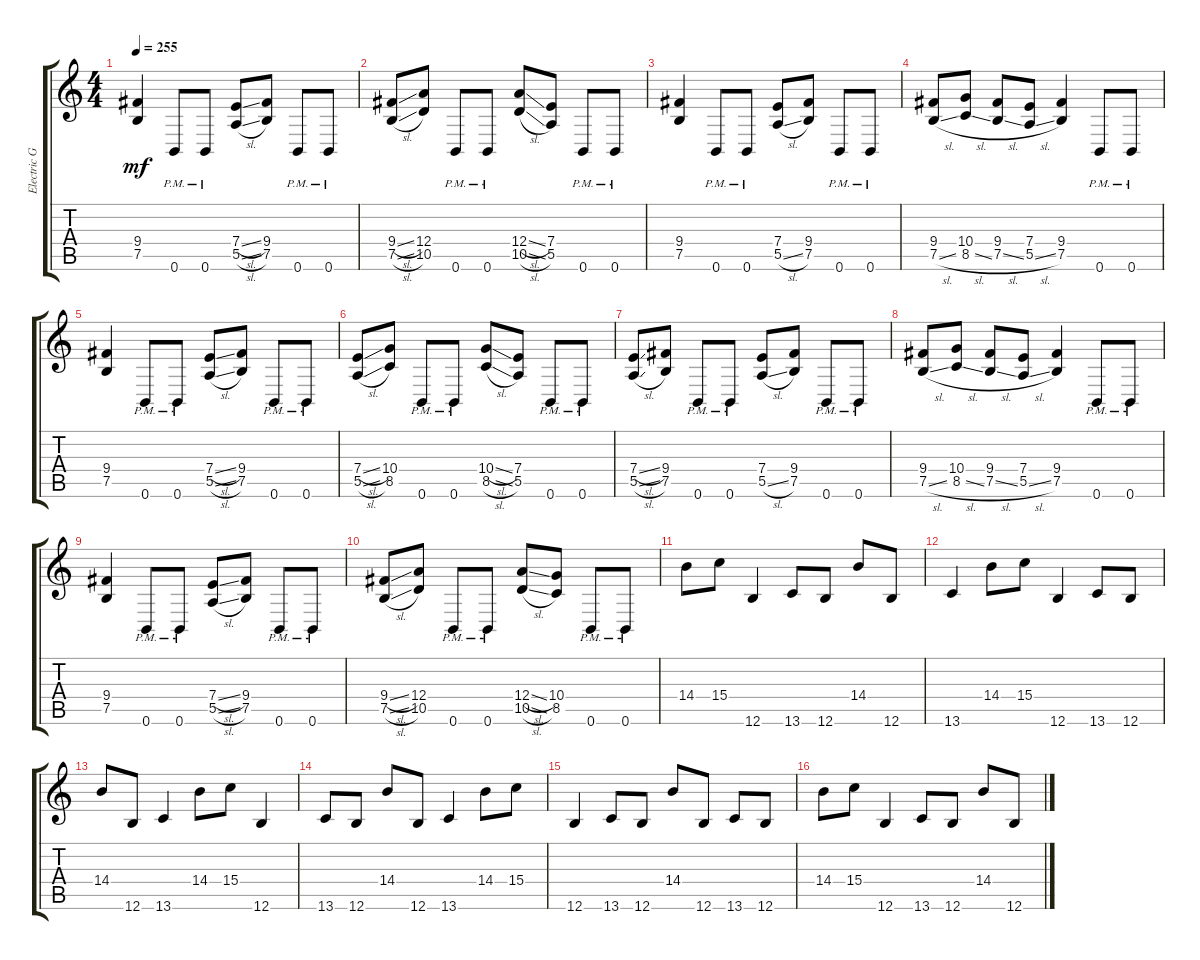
\track ("Electric Guitar" "Electric G") {instrument distortionguitar}
\staff {score tabs}
\tuning (B3 Gb3 D3 A2 E2 B1) {hide}
\ts (4 4)
\tempo 255
\clef g2
\ks c
(9.4 7.5).4{dy mf} 0.6{pm}.8 0.6{pm}.8 (7.4{sl} 5.5{sl}).8 (9.4 7.5).8 0.6{pm}.8 0.6{pm}.8 |
(9.4{sl} 7.5{sl}).8 (12.4 10.5).8 0.6{pm}.8 0.6{pm}.8 (12.4{sl} 10.5{sl}).8 (7.4 5.5).8 0.6{pm}.8 0.6{pm}.8 |
(9.4 7.5).4 0.6{pm}.8 0.6{pm}.8 (7.4 5.5{sl}).8 (9.4 7.5).8 0.6{pm}.8 0.6{pm}.8 |
(9.4 7.5{sl}).8 (10.4 8.5{sl}).8 (9.4 7.5{sl}).8 (7.4 5.5{sl}).8 (9.4 7.5).4 0.6{pm}.8 0.6{pm}.8 |
(9.4 7.5).4 0.6{pm}.8 0.6{pm}.8 (7.4{sl} 5.5{sl}).8 (9.4 7.5).8 0.6{pm}.8 0.6{pm}.8 |
(7.4{sl} 5.5{sl}).8 (10.4 8.5).8 0.6{pm}.8 0.6{pm}.8 (10.4{sl} 8.5{sl}).8 (7.4 5.5).8 0.6{pm}.8 0.6{pm}.8 |
(7.4{sl} 5.5{sl}).8 (9.4 7.5).8 0.6{pm}.8 0.6{pm}.8 (7.4 5.5{sl}).8 (9.4 7.5).8 0.6{pm}.8 0.6{pm}.8 |
(9.4 7.5{sl}).8 (10.4 8.5{sl}).8 (9.4 7.5{sl}).8 (7.4 5.5{sl}).8 (9.4 7.5).4 0.6{pm}.8 0.6{pm}.8 |
(9.4 7.5).4 0.6{pm}.8 0.6{pm}.8 (7.4{sl} 5.5{sl}).8 (9.4 7.5).8 0.6{pm}.8 0.6{pm}.8 |
(9.4{sl} 7.5{sl}).8 (12.4 10.5).8 0.6{pm}.8 0.6{pm}.8 (12.4{sl} 10.5{sl}).8 (10.4 8.5).8 0.6{pm}.8 0.6{pm}.8 |
14.4.8 15.4.8 12.6.4 13.6.8 12.6.8 14.4.8 12.6.8 |
13.6.4 14.4.8 15.4.8 12.6.4 13.6.8 12.6.8 |
14.4.8 12.6.8 13.6.4 14.4.8 15.4.8 12.6.4 |
13.6.8 12.6.8 14.4.8 12.6.8 13.6.4 14.4.8 15.4.8 |
12.6.4 13.6.8 12.6.8 14.4.8 12.6.8 13.6.8 12.6.8 |
14.4.8 15.4.8 12.6.4 13.6.8 12.6.8 14.4.8 12.6.8
